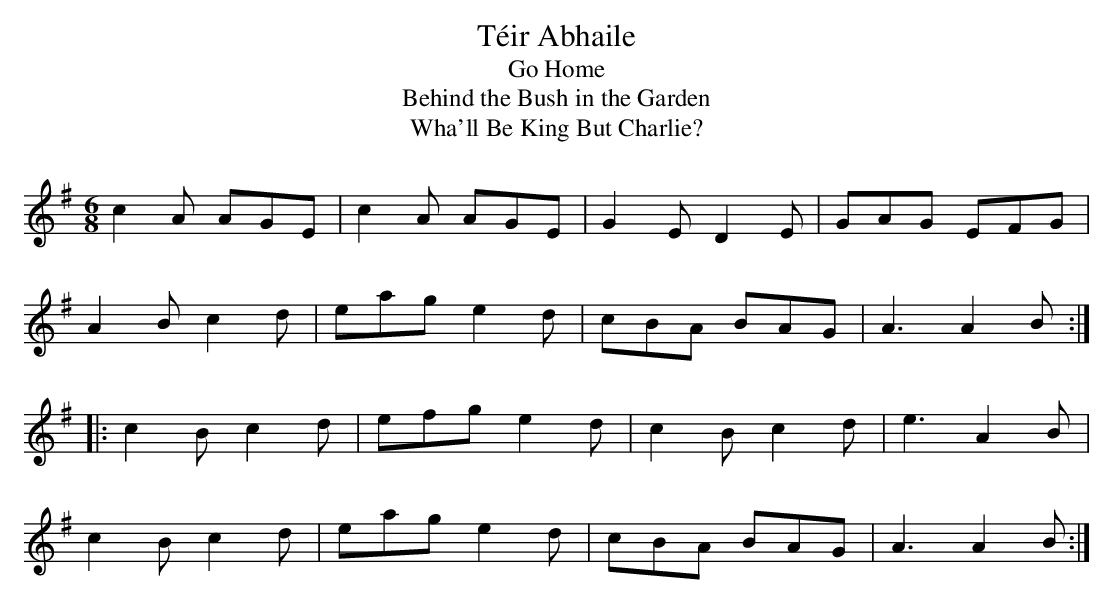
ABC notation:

X:1
T:T\'eir Abhaile
T:Go Home
T:Behind the Bush in the Garden
T:Wha'll Be King But Charlie?
M:6/8
L:1/8
K:Ador
c2A AGE | c2A AGE | G2E D2E | GAG EFG |
A2B c2d | eag e2d | cBA BAG | A3 A2B :|
|: c2B c2d | efg e2d | c2B c2d | e3 A2B |
c2B c2d | eag e2d | cBA BAG | A3 A2B :|
